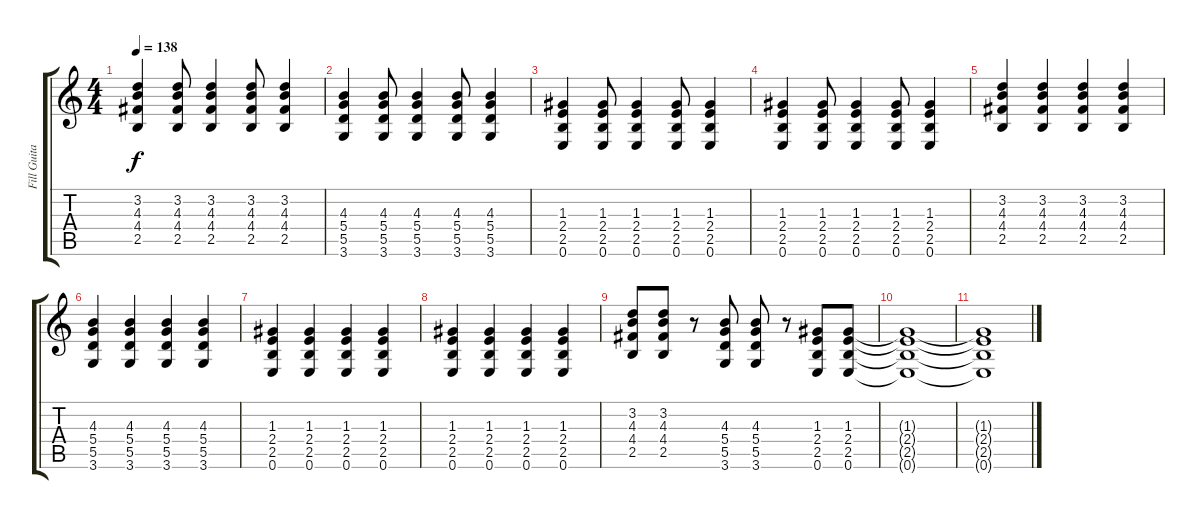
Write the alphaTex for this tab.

\track ("Fill Guitar" "Fill Guita") {instrument overdrivenguitar}
\staff {score tabs}
\tuning (E4 B3 G3 D3 A2 E2) {hide}
\ts (4 4)
\tempo 138
\clef g2
\ks c
(3.2 4.3 4.4 2.5).4{dy f} (3.2 4.3 4.4 2.5).8 (3.2 4.3 4.4 2.5).4 (3.2 4.3 4.4 2.5).8 (3.2 4.3 4.4 2.5).4 |
(4.3 5.4 5.5 3.6).4 (4.3 5.4 5.5 3.6).8 (4.3 5.4 5.5 3.6).4 (4.3 5.4 5.5 3.6).8 (4.3 5.4 5.5 3.6).4 |
(1.3 2.4 2.5 0.6).4 (1.3 2.4 2.5 0.6).8 (1.3 2.4 2.5 0.6).4 (1.3 2.4 2.5 0.6).8 (1.3 2.4 2.5 0.6).4 |
(1.3 2.4 2.5 0.6).4 (1.3 2.4 2.5 0.6).8 (1.3 2.4 2.5 0.6).4 (1.3 2.4 2.5 0.6).8 (1.3 2.4 2.5 0.6).4 |
(3.2 4.3 4.4 2.5).4 (3.2 4.3 4.4 2.5).4 (3.2 4.3 4.4 2.5).4 (3.2 4.3 4.4 2.5).4 |
(4.3 5.4 5.5 3.6).4 (4.3 5.4 5.5 3.6).4 (4.3 5.4 5.5 3.6).4 (4.3 5.4 5.5 3.6).4 |
(1.3 2.4 2.5 0.6).4 (1.3 2.4 2.5 0.6).4 (1.3 2.4 2.5 0.6).4 (1.3 2.4 2.5 0.6).4 |
(1.3 2.4 2.5 0.6).4 (1.3 2.4 2.5 0.6).4 (1.3 2.4 2.5 0.6).4 (1.3 2.4 2.5 0.6).4 |
(3.2 4.3 4.4 2.5).8 (3.2 4.3 4.4 2.5).8 r.8 (4.3 5.4 5.5 3.6).8 (4.3 5.4 5.5 3.6).8 r.8 (1.3 2.4 2.5 0.6).8 (1.3 2.4 2.5 0.6).8 |
(1.3{t} 2.4{t} 2.5{t} 0.6{t}).1 |
(1.3{t} 2.4{t} 2.5{t} 0.6{t}).1
